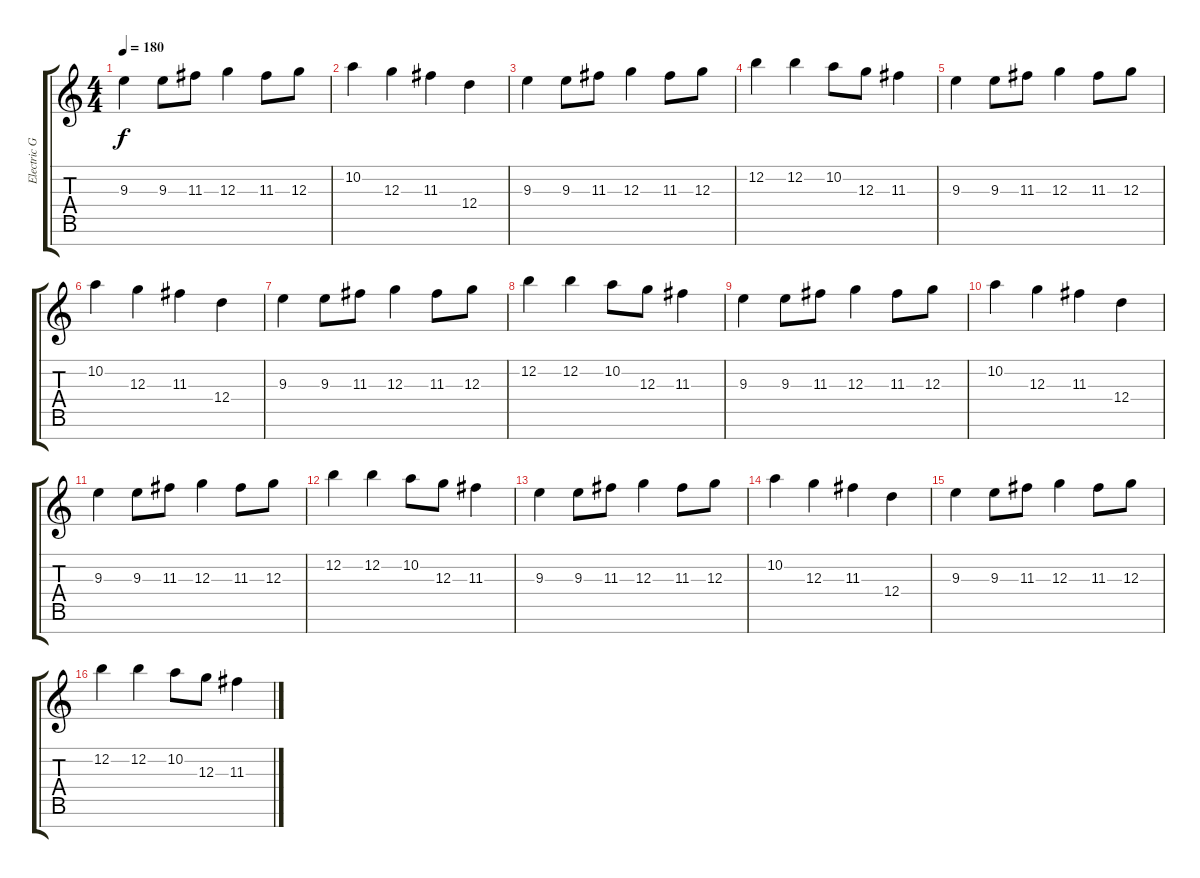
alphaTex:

\track ("Electric Guitar" "Electric G") {instrument distortionguitar}
\staff {score tabs}
\tuning (E4 B3 G3 D3 A2 E2 B1) {hide}
\ts (4 4)
\tempo 180
\clef g2
\ks c
9.3.4{dy f} 9.3.8 11.3.8 12.3.4 11.3.8 12.3.8 |
10.2.4 12.3.4 11.3.4 12.4.4 |
9.3.4 9.3.8 11.3.8 12.3.4 11.3.8 12.3.8 |
12.2.4 12.2.4 10.2.8 12.3.8 11.3.4 |
9.3.4 9.3.8 11.3.8 12.3.4 11.3.8 12.3.8 |
10.2.4 12.3.4 11.3.4 12.4.4 |
9.3.4 9.3.8 11.3.8 12.3.4 11.3.8 12.3.8 |
12.2.4 12.2.4 10.2.8 12.3.8 11.3.4 |
9.3.4 9.3.8 11.3.8 12.3.4 11.3.8 12.3.8 |
10.2.4 12.3.4 11.3.4 12.4.4 |
9.3.4 9.3.8 11.3.8 12.3.4 11.3.8 12.3.8 |
12.2.4 12.2.4 10.2.8 12.3.8 11.3.4 |
9.3.4 9.3.8 11.3.8 12.3.4 11.3.8 12.3.8 |
10.2.4 12.3.4 11.3.4 12.4.4 |
9.3.4 9.3.8 11.3.8 12.3.4 11.3.8 12.3.8 |
12.2.4 12.2.4 10.2.8 12.3.8 11.3.4
